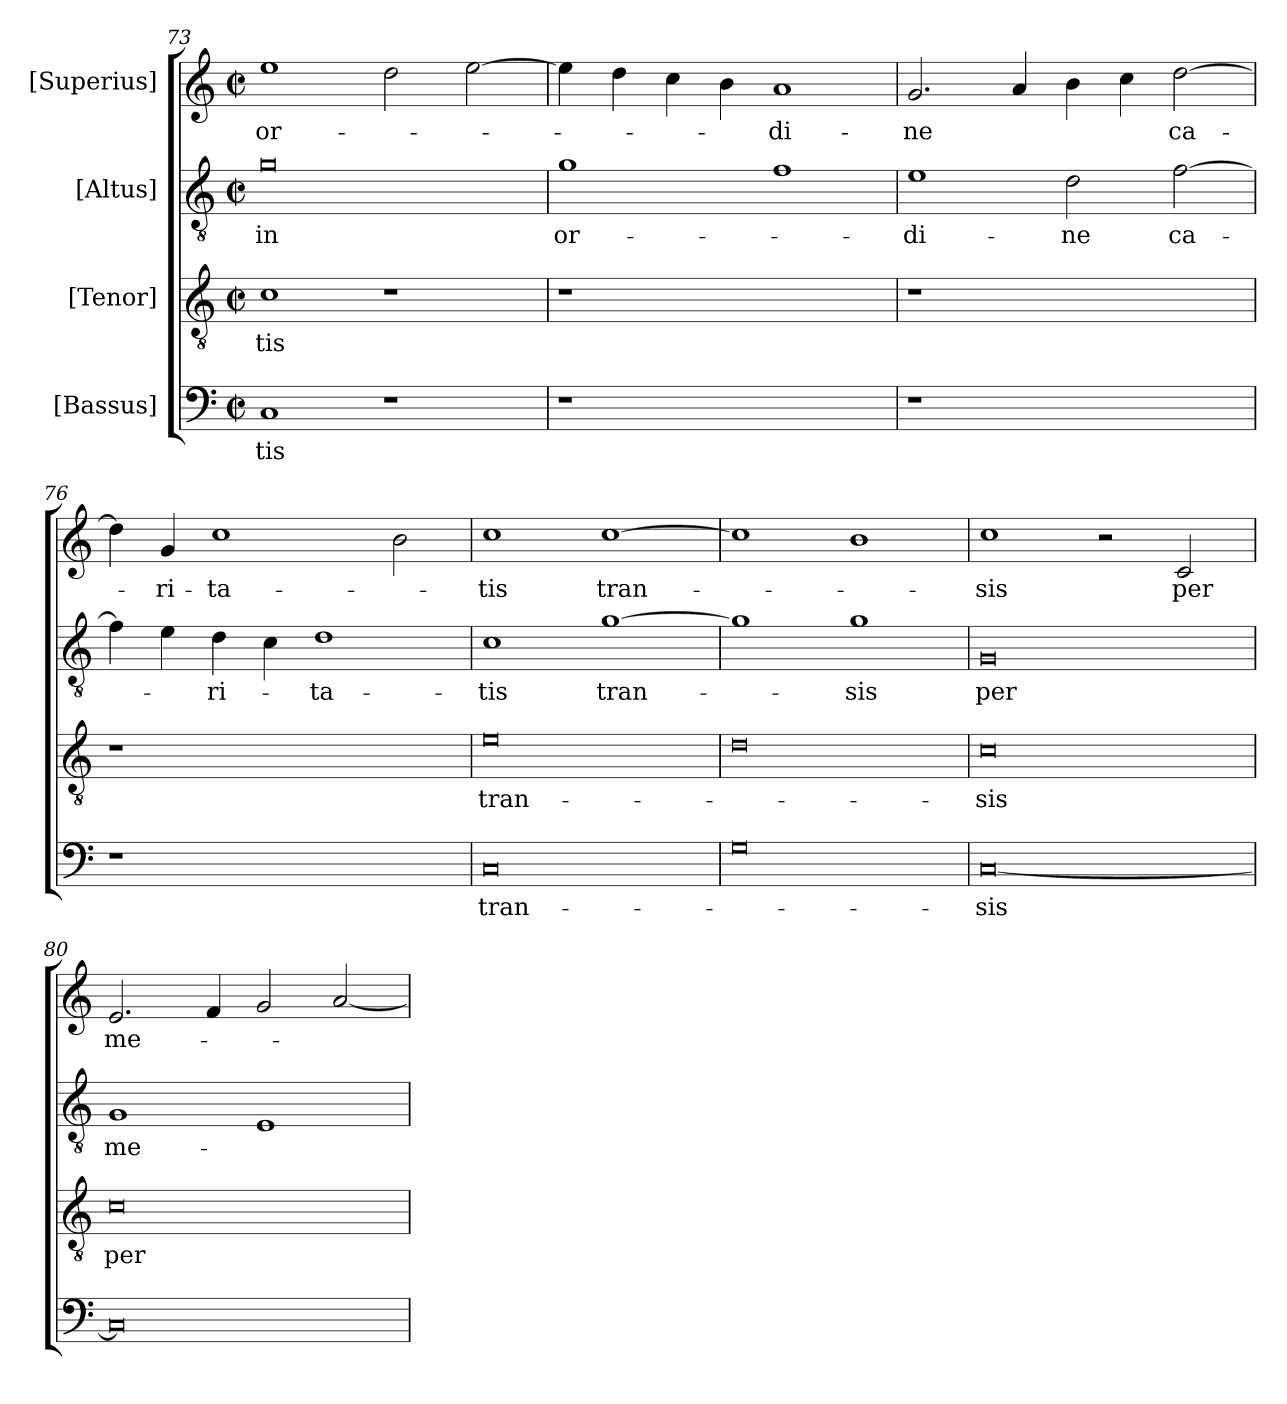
**kern	**text	**kern	**text	**kern	**text	**kern	**text
*part4	*part4	*part3	*part3	*part2	*part2	*part1	*part1
*staff4	*staff4	*staff3	*staff3	*staff2	*staff2	*staff1	*staff1
*I"[Bassus]	*	*I"[Tenor]	*	*I"[Altus]	*	*I"[Superius]	*
*clefF4	*	*clefGv2	*	*clefGv2	*	*clefG2	*
*	*	*ITrd7c12	*	*ITrd7c12	*	*	*
*k[]	*	*k[]	*	*k[]	*	*k[]	*
*C:	*	*C:	*	*C:	*	*C:	*
*M2/2	*	*M2/2	*	*M2/2	*	*M2/2	*
*met(c|)	*	*met(c|)	*	*met(c|)	*	*met(c|)	*
=73	=73	=73	=73	=73	=73	=73	=73
!	!LO:LY:b:color=#000000	!	!	!	!	!	!
!	!	!	!LO:LY:b:color=#000000	!	!	!	!
!	!	!	!	!	!LO:LY:b:color=#000000	!	!
!	!	!	!	!	!	!	!LO:LY:b:color=#000000
1Ci	-tis	1Ci	-tis	0Gi	in	1eei	or-
1r	.	1r	.	.	.	2ddi\	.
.	.	.	.	.	.	[>2eei\	.
=74	=74	=74	=74	=74	=74	=74	=74
!LO:N:vis=1	!	!LO:N:vis=1	!	!	!	!	!
!	!	!	!	!	!LO:LY:b:color=#000000	!	!
1r	.	1r	.	1Gi	or-	4eei\]	.
.	.	.	.	.	.	4ddi\	.
.	.	.	.	.	.	4cci\	.
.	.	.	.	.	.	4bi\	.
!	!	!	!	!	!	!	!LO:LY:b:color=#000000
1ryy	.	1ryy	.	1Fi	.	1ai	-di-
=75	=75	=75	=75	=75	=75	=75	=75
!LO:N:vis=1	!	!LO:N:vis=1	!	!	!	!	!
!	!	!	!	!	!LO:LY:b:color=#000000	!	!
!	!	!	!	!	!	!	!LO:LY:b:color=#000000
1r	.	1r	.	1Ei	-di-	2.gi/	-ne
.	.	.	.	.	.	4ai/	.
!	!	!	!	!	!LO:LY:b:color=#000000	!	!
1ryy	.	1ryy	.	2Di\	-ne	4bi\	.
.	.	.	.	.	.	4cci\	.
!	!	!	!	!	!LO:LY:b:color=#000000	!	!
!	!	!	!	!	!	!	!LO:LY:b:color=#000000
.	.	.	.	[>2Fi\	ca-	[>2ddi\	ca-
=76	=76	=76	=76	=76	=76	=76	=76
!LO:N:vis=1	!	!LO:N:vis=1	!	!	!	!	!
1r	.	1r	.	4Fi\]	.	4ddi\]	.
!	!	!	!	!	!	!	!LO:LY:b:color=#000000
.	.	.	.	4Ei\	.	4gi/	-ri-
!	!	!	!	!	!LO:LY:b:color=#000000	!	!
!	!	!	!	!	!	!	!LO:LY:b:color=#000000
.	.	.	.	4Di\	-ri-	1cci	-ta-
.	.	.	.	4Ci\	.	.	.
!	!	!	!	!	!LO:LY:b:color=#000000	!	!
1ryy	.	1ryy	.	1Di	-ta-	.	.
.	.	.	.	.	.	2bi\	.
!!LO:LB:g=z
=77	=77	=77	=77	=77	=77	=77	=77
!	!LO:LY:b:color=#000000	!	!	!	!	!	!
!	!	!	!LO:LY:b:color=#000000	!	!	!	!
!	!	!	!	!	!LO:LY:b:color=#000000	!	!
!	!	!	!	!	!	!	!LO:LY:b:color=#000000
0Ci	tran-	0Ei	tran-	1Ci	-tis	1cci	-tis
!	!	!	!	!	!LO:LY:b:color=#000000	!	!
!	!	!	!	!	!	!	!LO:LY:b:color=#000000
.	.	.	.	[>1Gi	tran-	[>1cci	tran-
=78	=78	=78	=78	=78	=78	=78	=78
0Gi	.	0Di	.	1Gi]	.	1cci]	.
!	!	!	!	!	!LO:LY:b:color=#000000	!	!
.	.	.	.	1Gi	-sis	1bi	.
=79	=79	=79	=79	=79	=79	=79	=79
!	!LO:LY:b:color=#000000	!	!	!	!	!	!
!	!	!	!LO:LY:b:color=#000000	!	!	!	!
!	!	!	!	!	!LO:LY:b:color=#000000	!	!
!	!	!	!	!	!	!	!LO:LY:b:color=#000000
[<0Ci	-sis	0Ci	-sis	0GGi	per	1cci	-sis
.	.	.	.	.	.	2r	.
!	!	!	!	!	!	!	!LO:LY:b:color=#000000
.	.	.	.	.	.	2ci/	per
=80	=80	=80	=80	=80	=80	=80	=80
!	!	!	!LO:LY:b:color=#000000	!	!	!	!
!	!	!	!	!	!LO:LY:b:color=#000000	!	!
!	!	!	!	!	!	!	!LO:LY:b:color=#000000
0Ci]	.	0Ci	per	1GGi	me-	2.ei/	me-
.	.	.	.	.	.	4fi/	.
.	.	.	.	1EEi	.	2gi/	.
.	.	.	.	.	.	[<2ai/	.
=	=	=	=	=	=	=	=
*-	*-	*-	*-	*-	*-	*-	*-
